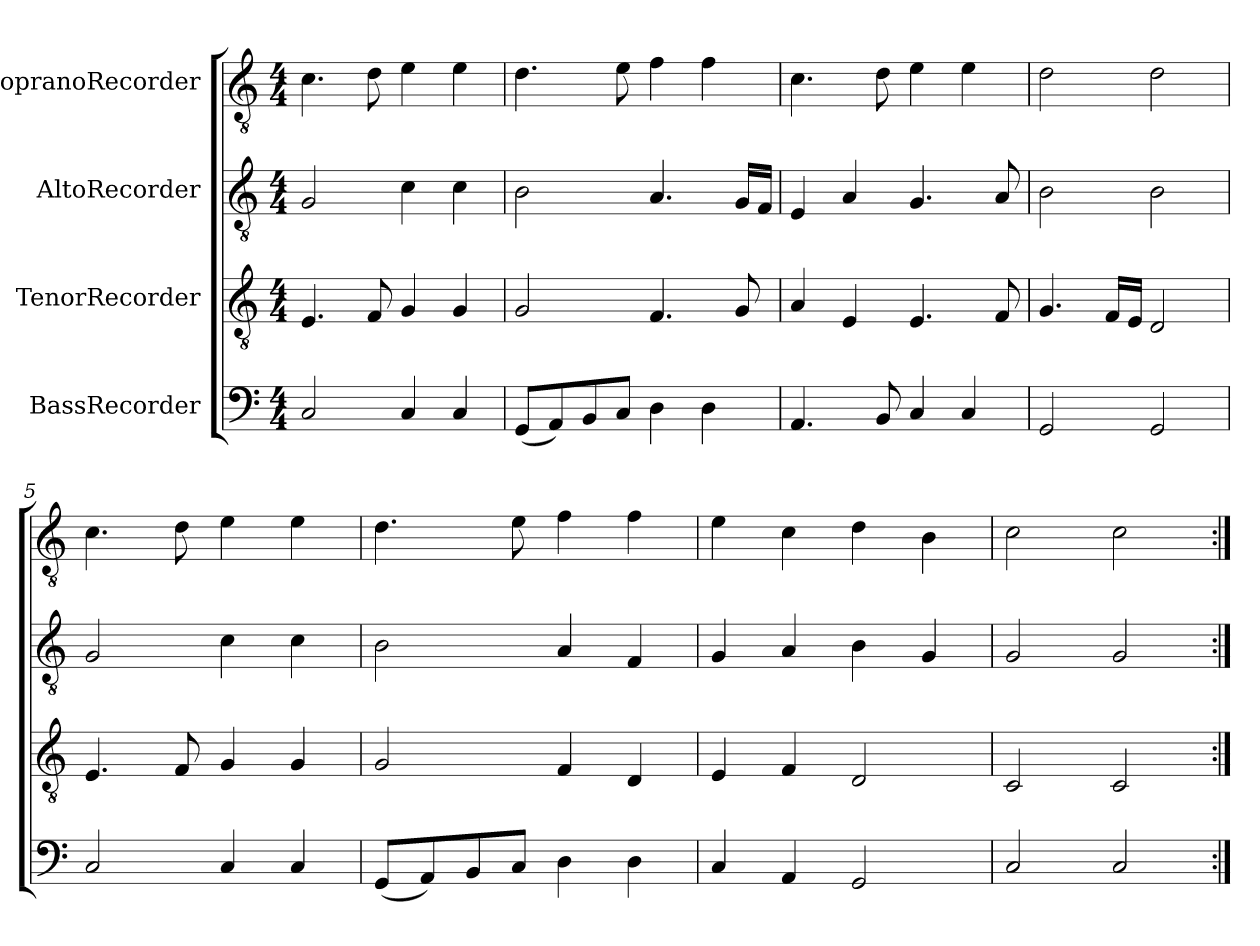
**kern	**kern	**kern	**kern
*part4	*part3	*part2	*part1
*staff4	*staff3	*staff2	*staff1
*I"BassRecorder	*I"TenorRecorder	*I"AltoRecorder	*I"SopranoRecorder
*clefF4	*clefGv2	*clefGv2	*clefGv2
*k[]	*k[]	*k[]	*k[]
*M4/4	*M4/4	*M4/4	*M4/4
*MM160	*MM160	*MM160	*MM160
=1	=1	=1	=1
2C/	4.E/	2G/	4.c\
.	8F/	.	8d\
4C/	4G/	4c\	4e\
4C/	4G/	4c\	4e\
=2	=2	=2	=2
(8GG/L	2G/	2B\	4.d\
8AA/)	.	.	.
8BB/	.	.	.
8C/J	.	.	8e\
4D\	4.F/	4.A/	4f\
4D\	.	.	4f\
.	8G/	16G/LL	.
.	.	16F/JJ	.
=3	=3	=3	=3
4.AA/	4A/	4E/	4.c\
.	4E/	4A/	.
8BB/	.	.	8d\
4C/	4.E/	4.G/	4e\
4C/	.	.	4e\
.	8F/	8A/	.
=4	=4	=4	=4
2GG/	4.G/	2B\	2d\
.	16F/LL	.	.
.	16E/JJ	.	.
2GG/	2D/	2B\	2d\
=5	=5	=5	=5
2C/	4.E/	2G/	4.c\
.	8F/	.	8d\
4C/	4G/	4c\	4e\
4C/	4G/	4c\	4e\
=6	=6	=6	=6
(8GG/L	2G/	2B\	4.d\
8AA/)	.	.	.
8BB/	.	.	.
8C/J	.	.	8e\
4D\	4F/	4A/	4f\
4D\	4D/	4F/	4f\
=7	=7	=7	=7
4C/	4E/	4G/	4e\
4AA/	4F/	4A/	4c\
2GG/	2D/	4B\	4d\
.	.	4G/	4B\
=8	=8	=8	=8
2C/	2C/	2G/	2c\
2C/	2C/	2G/	2c\
=:|!	=:|!	=:|!	=:|!
*-	*-	*-	*-
